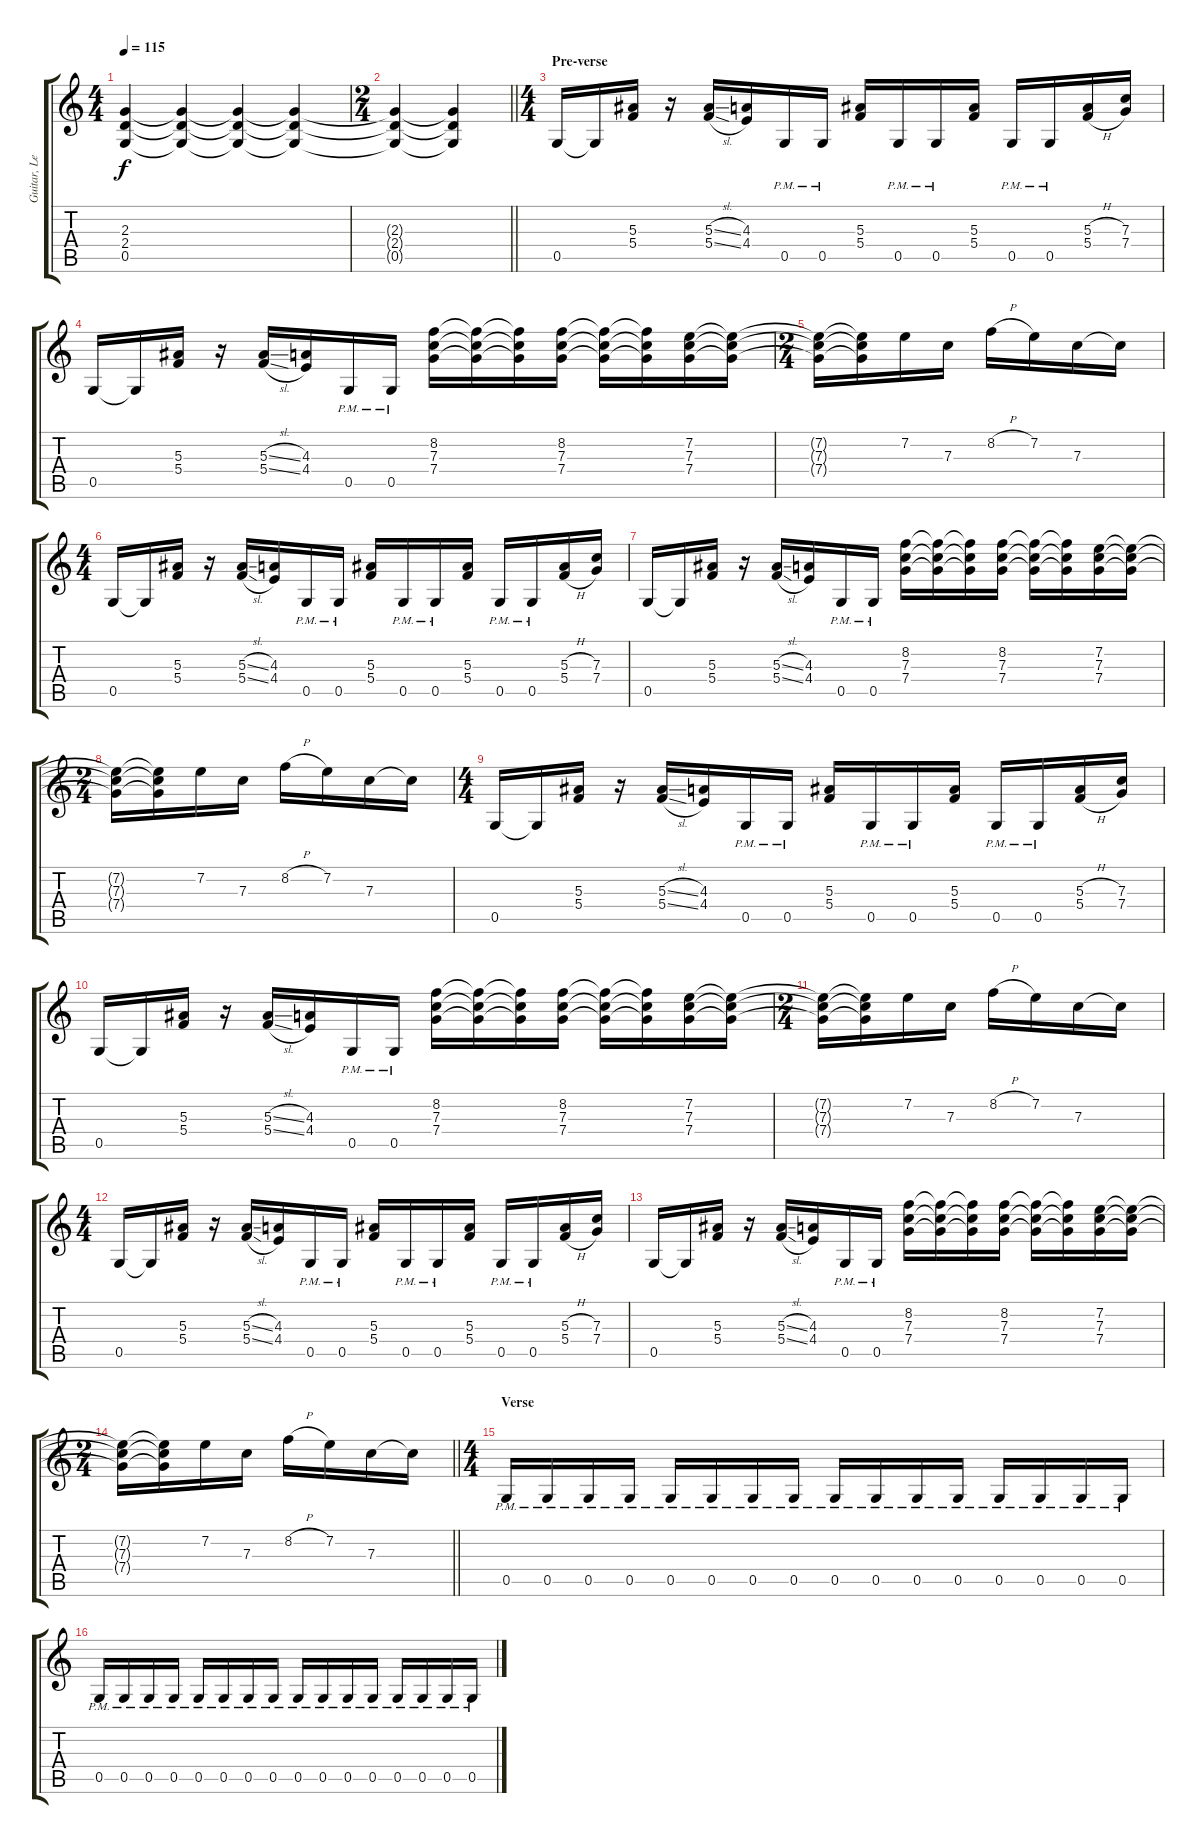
\track ("Guitar, Lead" "Guitar, Le") {instrument distortionguitar}
\staff {score tabs}
\tuning (D4 A3 F3 C3 G2 D2) {hide}
\ts (4 4)
\tempo 115
\clef g2
\ks c
(2.3{t} 2.4{t} 0.5{t}).4{dy f} (2.3{t} 2.4{t} 0.5{t}).4 (2.3{t} 2.4{t} 0.5{t}).4 (2.3{t} 2.4{t} 0.5{t}).4 |
\ts (2 4)
\barLineRight lightlight
(2.3{t} 2.4{t} 0.5{t}).4 (2.3{t} 2.4{t} 0.5{t}).4 |
\ts (4 4)
\section ("" "Pre-verse")
0.5.16 0.5{t}.16 (5.3 5.4).16 r.16 (5.3{sl} 5.4{sl}).16 (4.3 4.4).16 0.5{pm}.16 0.5{pm}.16 (5.3 5.4).16 0.5{pm}.16 0.5{pm}.16 (5.3 5.4).16 0.5{pm}.16 0.5{pm}.16 (5.3{h} 5.4{h}).16 (7.3 7.4).16 |
0.5.16 0.5{t}.16 (5.3 5.4).16 r.16 (5.3{sl} 5.4{sl}).16 (4.3 4.4).16 0.5{pm}.16 0.5{pm}.16 (8.2 7.3 7.4).16 (8.2{t} 7.3{t} 7.4{t}).16 (8.2{t} 7.3{t} 7.4{t}).16 (8.2 7.3 7.4).16 (8.2{t} 7.3{t} 7.4{t}).16 (8.2{t} 7.3{t} 7.4{t}).16 (7.2 7.3 7.4).16 (7.2{t} 7.3{t} 7.4{t}).16 |
\ts (2 4)
(7.2{t} 7.3{t} 7.4{t}).16 (7.2{t} 7.3{t} 7.4{t}).16 7.2.16 7.3.16 8.2{h}.16 7.2.16 7.3.16 7.3{t}.16 |
\ts (4 4)
0.5.16 0.5{t}.16 (5.3 5.4).16 r.16 (5.3{sl} 5.4{sl}).16 (4.3 4.4).16 0.5{pm}.16 0.5{pm}.16 (5.3 5.4).16 0.5{pm}.16 0.5{pm}.16 (5.3 5.4).16 0.5{pm}.16 0.5{pm}.16 (5.3{h} 5.4{h}).16 (7.3 7.4).16 |
0.5.16 0.5{t}.16 (5.3 5.4).16 r.16 (5.3{sl} 5.4{sl}).16 (4.3 4.4).16 0.5{pm}.16 0.5{pm}.16 (8.2 7.3 7.4).16 (8.2{t} 7.3{t} 7.4{t}).16 (8.2{t} 7.3{t} 7.4{t}).16 (8.2 7.3 7.4).16 (8.2{t} 7.3{t} 7.4{t}).16 (8.2{t} 7.3{t} 7.4{t}).16 (7.2 7.3 7.4).16 (7.2{t} 7.3{t} 7.4{t}).16 |
\ts (2 4)
(7.2{t} 7.3{t} 7.4{t}).16 (7.2{t} 7.3{t} 7.4{t}).16 7.2.16 7.3.16 8.2{h}.16 7.2.16 7.3.16 7.3{t}.16 |
\ts (4 4)
0.5.16 0.5{t}.16 (5.3 5.4).16 r.16 (5.3{sl} 5.4{sl}).16 (4.3 4.4).16 0.5{pm}.16 0.5{pm}.16 (5.3 5.4).16 0.5{pm}.16 0.5{pm}.16 (5.3 5.4).16 0.5{pm}.16 0.5{pm}.16 (5.3{h} 5.4{h}).16 (7.3 7.4).16 |
0.5.16 0.5{t}.16 (5.3 5.4).16 r.16 (5.3{sl} 5.4{sl}).16 (4.3 4.4).16 0.5{pm}.16 0.5{pm}.16 (8.2 7.3 7.4).16 (8.2{t} 7.3{t} 7.4{t}).16 (8.2{t} 7.3{t} 7.4{t}).16 (8.2 7.3 7.4).16 (8.2{t} 7.3{t} 7.4{t}).16 (8.2{t} 7.3{t} 7.4{t}).16 (7.2 7.3 7.4).16 (7.2{t} 7.3{t} 7.4{t}).16 |
\ts (2 4)
(7.2{t} 7.3{t} 7.4{t}).16 (7.2{t} 7.3{t} 7.4{t}).16 7.2.16 7.3.16 8.2{h}.16 7.2.16 7.3.16 7.3{t}.16 |
\ts (4 4)
0.5.16 0.5{t}.16 (5.3 5.4).16 r.16 (5.3{sl} 5.4{sl}).16 (4.3 4.4).16 0.5{pm}.16 0.5{pm}.16 (5.3 5.4).16 0.5{pm}.16 0.5{pm}.16 (5.3 5.4).16 0.5{pm}.16 0.5{pm}.16 (5.3{h} 5.4{h}).16 (7.3 7.4).16 |
0.5.16 0.5{t}.16 (5.3 5.4).16 r.16 (5.3{sl} 5.4{sl}).16 (4.3 4.4).16 0.5{pm}.16 0.5{pm}.16 (8.2 7.3 7.4).16 (8.2{t} 7.3{t} 7.4{t}).16 (8.2{t} 7.3{t} 7.4{t}).16 (8.2 7.3 7.4).16 (8.2{t} 7.3{t} 7.4{t}).16 (8.2{t} 7.3{t} 7.4{t}).16 (7.2 7.3 7.4).16 (7.2{t} 7.3{t} 7.4{t}).16 |
\ts (2 4)
\barLineRight lightlight
(7.2{t} 7.3{t} 7.4{t}).16 (7.2{t} 7.3{t} 7.4{t}).16 7.2.16 7.3.16 8.2{h}.16 7.2.16 7.3.16 7.3{t}.16 |
\ts (4 4)
\section ("" "Verse")
0.5{pm}.16 0.5{pm}.16 0.5{pm}.16 0.5{pm}.16 0.5{pm}.16 0.5{pm}.16 0.5{pm}.16 0.5{pm}.16 0.5{pm}.16 0.5{pm}.16 0.5{pm}.16 0.5{pm}.16 0.5{pm}.16 0.5{pm}.16 0.5{pm}.16 0.5{pm}.16 |
0.5{pm}.16 0.5{pm}.16 0.5{pm}.16 0.5{pm}.16 0.5{pm}.16 0.5{pm}.16 0.5{pm}.16 0.5{pm}.16 0.5{pm}.16 0.5{pm}.16 0.5{pm}.16 0.5{pm}.16 0.5{pm}.16 0.5{pm}.16 0.5{pm}.16 0.5{pm}.16
